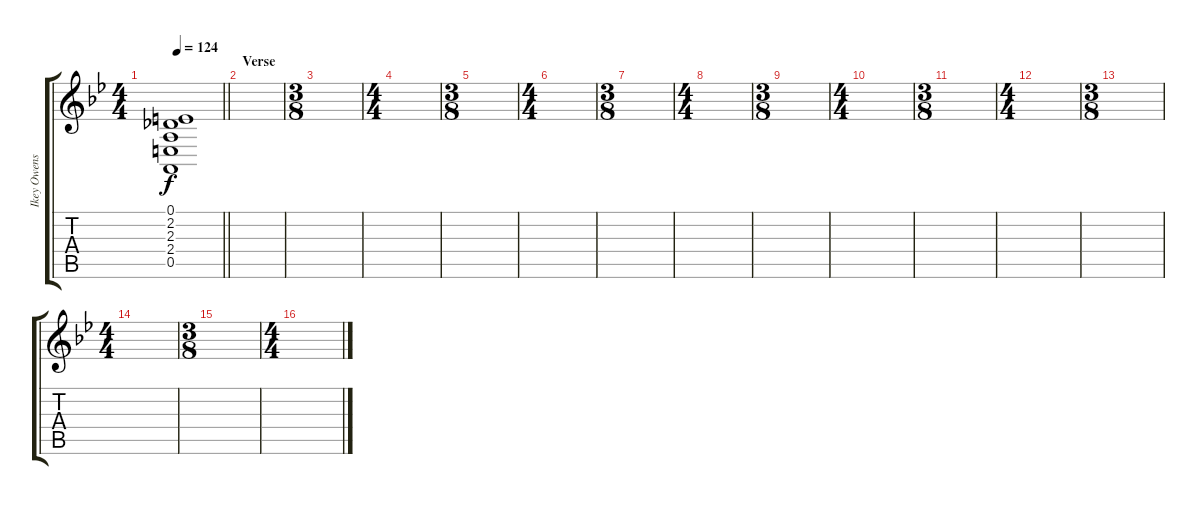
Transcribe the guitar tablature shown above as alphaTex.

\track ("Ikey Owens" "Ikey Owens") {instrument electricpiano1}
\staff {score tabs}
\tuning (E4 B3 G3 D3 A2 E2) {hide}
\ts (4 4)
\tempo 124
\clef g2
\barLineRight lightlight
\ks gminor
(0.1 2.2 2.3 2.4 0.5).1{dy f} |
\section ("" "Verse")
|
\ts (3 8)
|
\ts (4 4)
|
\ts (3 8)
|
\ts (4 4)
|
\ts (3 8)
|
\ts (4 4)
|
\ts (3 8)
|
\ts (4 4)
|
\ts (3 8)
|
\ts (4 4)
|
\ts (3 8)
|
\ts (4 4)
|
\ts (3 8)
|
\ts (4 4)
